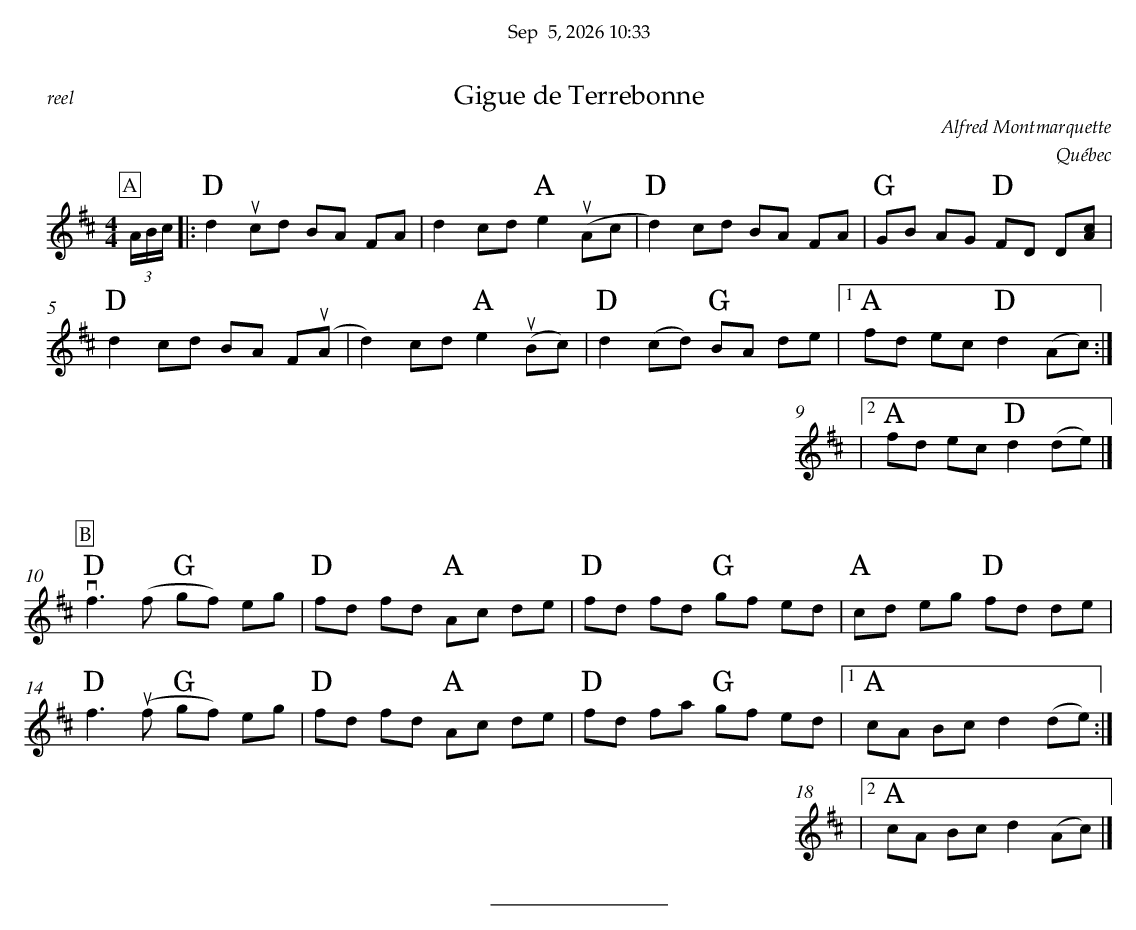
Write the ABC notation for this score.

X:1
T:Gigue de Terrebonne
C:Alfred Montmarquette
O:Québec
M:4/4
L:1/8
K:Dmaj
P:A
(3A/B/c/|: "D" d2ucd BA FA | d2 cd "A" e2 (uAc | "D" d2) cd BA FA | "G" GB AG "D" FD D[Ac] |
"D" d2cd BA Fu(A | d2)cd "A" e2 u(Bc) | "D" d2 (cd) "G" BA de |1 "A" fd ec "D" d2 (Ac) :|
|2 "A" fd ec "D" d2 (de) |]
%%vskip 0.5cm
P:B
"D" vf3 (f "G" gf) eg | "D" fd fd "A" Ac de | "D" fd fd "G" gf ed | "A" cd eg "D" fd de |
"D" f3 u(f "G" gf) eg | "D" fd fd "A" Ac de | "D" fd fa "G" gf ed |1 "A" cA Bc d2 (de) :|
|2 "A" cA Bc d2 (Ac) |]
